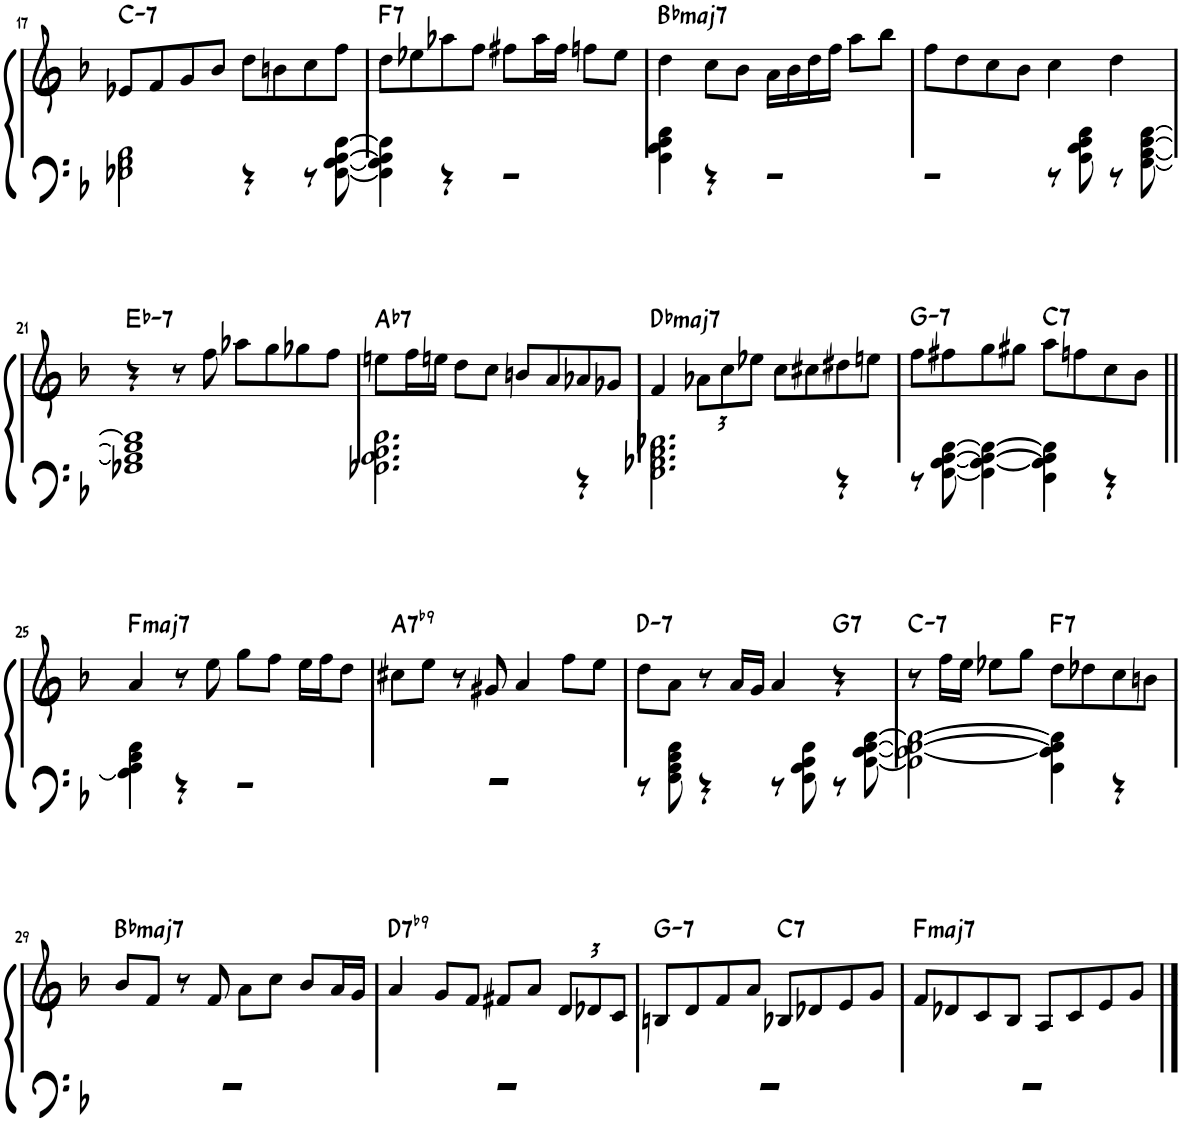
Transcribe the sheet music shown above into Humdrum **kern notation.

**kern	**kern	**harte
*part1	*part1	*part1
*staff2	*staff1	*
*I"Grand Piano	*	*
*I'Pno	*	*
!!LO:PB:g=z
*clefF4	*clefG2	*
*k[b-]	*k[b-]	*
*F:	*F:	*
*M4/4	*M4/4	*
=17	=17	=17
!	!	!LO:H:kt=7
2E-X\ 2G\ 2B-\	8e-X/L	C:min7
.	8f/	.
.	8g/	.
.	8b-/J	.
4r	8dd\L	.
.	8bn\	.
8r	8cc\	.
[8E-\ [8G\ [8A\ [8d\	8ff\J	.
=18	=18	=18
!	!	!LO:H:kt=7
4E-\] 4G\] 4A\] 4d\]	8dd\L	F:7
.	8ee-X\	.
4r	8aa-X\	.
.	8ff\J	.
2r	8ff#X\L	.
.	16aa-\L	.
.	16ff#\JJ	.
.	8ffn\L	.
.	8ee-\J	.
=19	=19	=19
!	!	!LO:H:kt=maj7
4A\ 4c\ 4d\ 4f\	4dd\	Bb:maj7
4r	8cc\L	.
.	8b-\J	.
2r	16a\LL	.
.	16b-\	.
.	16dd\	.
.	16ff\JJ	.
.	8aa\L	.
.	8bb-\J	.
=20	=20	=20
2r	8ff\L	.
.	8dd\	.
.	8cc\	.
.	8b-\J	.
8r	4cc\	.
8A\ 8c\ 8d\ 8f\	.	.
8r	4dd\	.
[8G\ [8B-\ [8d\ [8f\	.	.
!!LO:LB:g=z
=21	=21	=21
!	!	!LO:H:kt=7
1G-X 1B-] 1d] 1f]	4r	Eb:min7
.	8r	.
.	8ff\	.
.	8aa-X\L	.
.	8gg\	.
.	8gg-X\	.
.	8ff\J	.
=22	=22	=22
!	!	!LO:H:kt=7
2.G-X\ 2.B-\ 2.c\ 2.f\	8een\L	Ab:7
.	16ff\L	.
.	16een\JJ	.
.	8dd\L	.
.	8cc\J	.
.	8bn/L	.
.	8a/	.
4r	8a-X/	.
.	8g-X/J	.
=23	=23	=23
!	!	!LO:H:kt=maj7
2.F\ 2.A-X\ 2.c\ 2.e-X\	4f/	Db:maj7
*	*Xbrackettup	*
.	12a-X\L	.
.	12cc\	.
.	12ee-X\J	.
.	8cc\L	.
.	8cc#X\	.
4r	8dd#X\	.
.	8een\J	.
=24	=24	=24
!	!	!LO:H:kt=7
8r	8ff\L	G:min7
[8F\ [8A\ [8B-\ [8d\	8ff#X\	.
4F\] 4A\_ 4B-\_ 4d\_	8gg\	.
.	8gg#X\J	.
!	!	!LO:H:kt=7
4E\ 4A\] 4B-\] 4d\]	8aa\L	C:7
.	8ffn\	.
4r	8cc\	.
.	8b-\J	.
!!LO:LB:g=z
=25||	=25||	=25||
!	!	!LO:H:kt=maj7
4G\] 4A\ 4c\ 4e\	4a/	F:maj7
4r	8r	.
.	8ee\	.
2r	8gg\L	.
.	8ff\J	.
.	16ee\LL	.
.	16ff\J	.
.	8dd\J	.
=26	=26	=26
!	!	!LO:H:kt=7
1r	8cc#X\L	A:7(b9)
.	8ee\J	.
.	8r	.
.	8g#X/	.
.	4a/	.
.	8ff\L	.
.	8ee\J	.
=27	=27	=27
!	!	!LO:H:kt=7
8r	8dd\L	D:min7
8F\ 8A\ 8c\ 8e\	8a\J	.
4r	8r	.
.	16a/LL	.
.	16g/JJ	.
8r	4a/	.
8F\ 8A\ 8B-\ 8e\	.	.
!	!	!LO:H:kt=7
8r	4r	G:7
[8B-\ [8d\ [8e\ [8g\	.	.
=28	=28	=28
!	!	!LO:H:kt=7
2B-\] 2d\_ 2e\_ 2g\_	8r	C:min7
.	16ff\LL	.
.	16ee\JJ	.
.	8ee-X\L	.
.	8gg\J	.
!	!	!LO:H:kt=7
4A\ 4d\] 4e\] 4g\]	8dd\L	F:7
.	8dd-X\	.
4r	8cc\	.
.	8bn\J	.
!!LO:LB:g=z
=29	=29	=29
!	!	!LO:H:kt=maj7
1r	8b-/L	Bb:maj7
.	8f/J	.
.	8r	.
.	8f/	.
.	8a\L	.
.	8cc\J	.
.	8b-/L	.
.	16a/L	.
.	16g/JJ	.
=30	=30	=30
!	!	!LO:H:kt=7
1r	4a/	D:7(b9)
.	8g/L	.
.	8f/J	.
.	8f#X/L	.
.	8a/J	.
.	12d/L	.
.	12d-X/	.
.	12c/J	.
=31	=31	=31
!	!	!LO:H:kt=7
1r	8Bn/L	G:min7
.	8d/	.
.	8f/	.
.	8a/J	.
!	!	!LO:H:kt=7
.	8B-X/L	C:7
.	8d-X/	.
.	8e/	.
.	8g/J	.
=32	=32	=32
!	!	!LO:H:kt=maj7
1r	8f/L	F:maj7
.	8d-X/	.
.	8c/	.
.	8B-/J	.
.	8A/L	.
.	8c/	.
.	8e/	.
.	8g/J	.
==	==	==
*-	*-	*-
